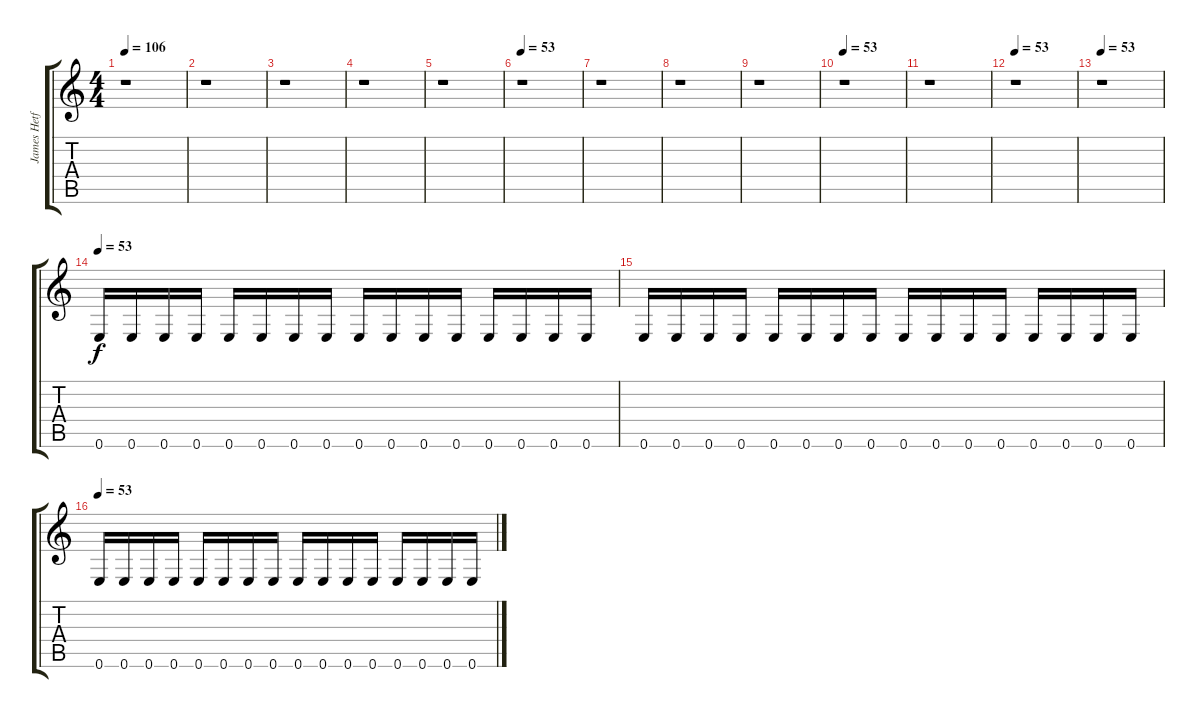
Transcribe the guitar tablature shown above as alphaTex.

\track ("James Hetfield" "James Hetf") {instrument distortionguitar}
\staff {score tabs}
\tuning (E4 B3 G3 D3 A2 E2) {hide}
\ts (4 4)
\tempo 106
\tempo 53
\tempo 106
\clef g2
\ks c
r.1{dy f instrument distortionguitar} |
r.1 |
r.1 |
r.1 |
r.1 |
\tempo 53
r.1 |
r.1 |
r.1 |
r.1 |
\tempo 53
r.1 |
r.1 |
\tempo 53
r.1{volume 0} |
\tempo 53
r.1{volume 0} |
\tempo 53
0.6.16{volume 8} 0.6.16 0.6.16 0.6.16 0.6.16 0.6.16 0.6.16 0.6.16 0.6.16 0.6.16 0.6.16 0.6.16 0.6.16 0.6.16 0.6.16 0.6.16 |
0.6.16{volume 16} 0.6.16 0.6.16 0.6.16 0.6.16 0.6.16 0.6.16 0.6.16 0.6.16 0.6.16 0.6.16 0.6.16 0.6.16 0.6.16 0.6.16 0.6.16 |
\tempo 53
0.6.16 0.6.16 0.6.16 0.6.16 0.6.16 0.6.16 0.6.16 0.6.16 0.6.16 0.6.16 0.6.16 0.6.16 0.6.16 0.6.16 0.6.16 0.6.16
